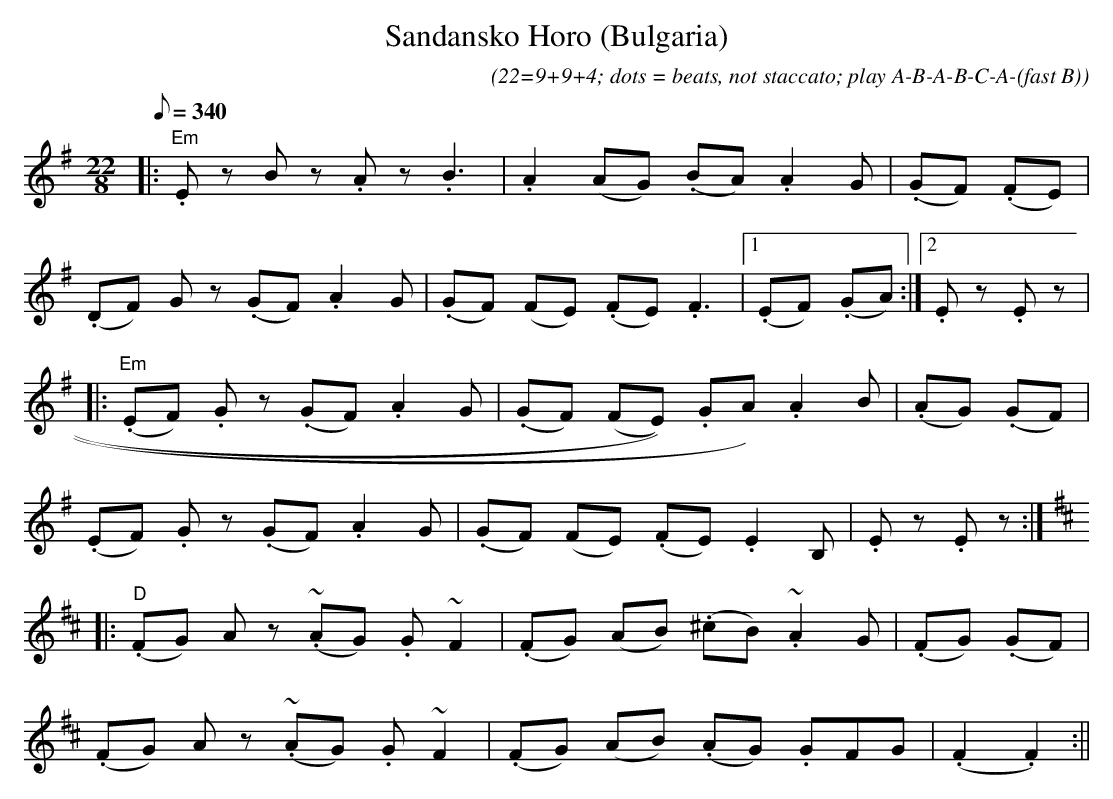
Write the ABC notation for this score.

X:1
T:Sandansko Horo (Bulgaria)
M:22/8
L:1/8
Q:1/8=340
C:(22=9+9+4; dots = beats, not staccato; play A-B-A-B-C-A-(fast B))
K:Em
|: "Em" .E z B z .A z .B3 | .A2 (AG) (.BA) .A2 G | (.GF) (.FE) | !
(.DF) G z (.GF) .A2 G | (.GF) (FE) (.FE) .F3 |[1 (.EF) (.GA) :|[2 .E z .E z | !
|: "Em" (.EF) .G z (.GF) .A2 G | (.GF) (FE) ).GA) .A2 B | (.AG) (.GF) |!
(.EF) .G z (.GF) .A2 G | (.GF) (FE) (.FE) .E2 B, | .E z .E z :| !
K:D
|: "D" (.FG) A z (.~AG) .G ~F2 | (.FG) (AB) (.^cB) .~A2 G | (.FG) (.GF) | !
(.FG) A z (.~AG) .G ~F2 | (.FG) (AB)  (.AG) .GFG | (.F2 .F2) :||
